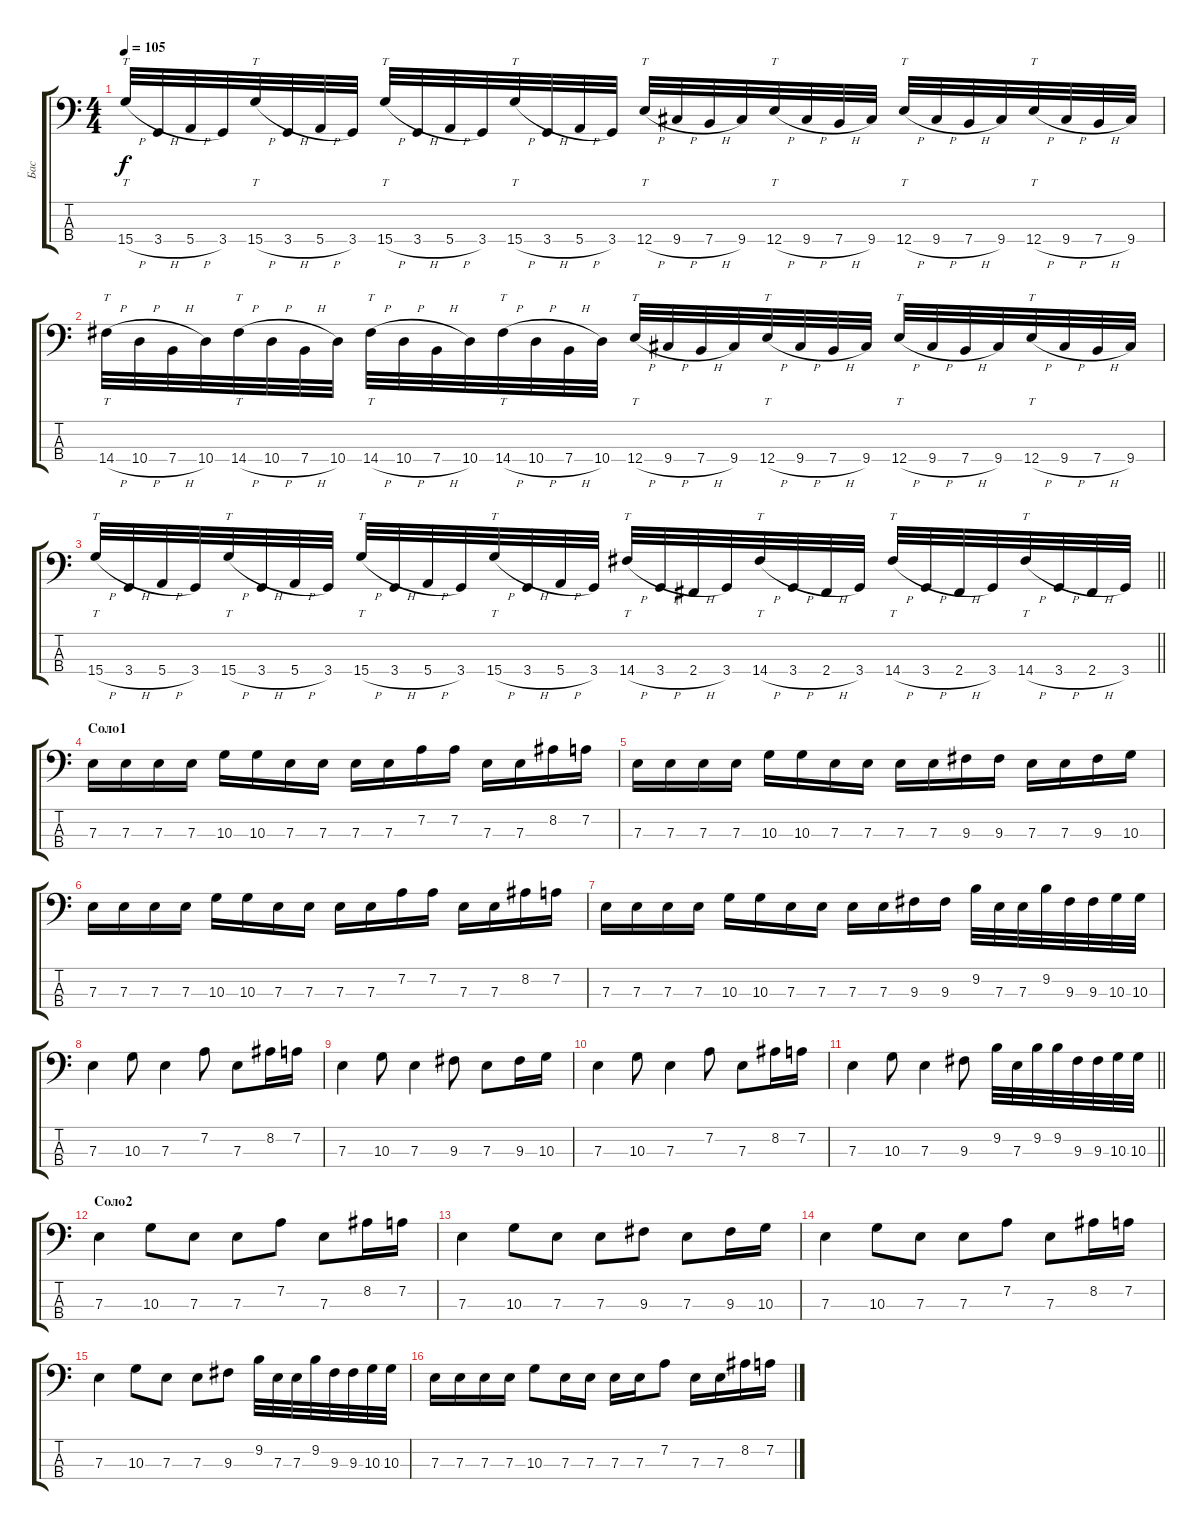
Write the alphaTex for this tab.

\track ("Бас" "Бас") {instrument electricbasspick}
\staff {score tabs}
\tuning (G2 D2 A1 E1) {hide}
\ts (4 4)
\tempo 105
\clef f4
\ks c
15.4{h}.32{tt dy f} 3.4{h}.32 5.4{h}.32 3.4.32 15.4{h}.32{tt} 3.4{h}.32 5.4{h}.32 3.4.32 15.4{h}.32{tt} 3.4{h}.32 5.4{h}.32 3.4.32 15.4{h}.32{tt} 3.4{h}.32 5.4{h}.32 3.4.32 12.4{h}.32{tt} 9.4{h}.32 7.4{h}.32 9.4.32 12.4{h}.32{tt} 9.4{h}.32 7.4{h}.32 9.4.32 12.4{h}.32{tt} 9.4{h}.32 7.4{h}.32 9.4.32 12.4{h}.32{tt} 9.4{h}.32 7.4{h}.32 9.4.32 |
14.4{h}.32{tt} 10.4{h}.32 7.4{h}.32 10.4.32 14.4{h}.32{tt} 10.4{h}.32 7.4{h}.32 10.4.32 14.4{h}.32{tt} 10.4{h}.32 7.4{h}.32 10.4.32 14.4{h}.32{tt} 10.4{h}.32 7.4{h}.32 10.4.32 12.4{h}.32{tt} 9.4{h}.32 7.4{h}.32 9.4.32 12.4{h}.32{tt} 9.4{h}.32 7.4{h}.32 9.4.32 12.4{h}.32{tt} 9.4{h}.32 7.4{h}.32 9.4.32 12.4{h}.32{tt} 9.4{h}.32 7.4{h}.32 9.4.32 |
\barLineRight lightlight
15.4{h}.32{tt} 3.4{h}.32 5.4{h}.32 3.4.32 15.4{h}.32{tt} 3.4{h}.32 5.4{h}.32 3.4.32 15.4{h}.32{tt} 3.4{h}.32 5.4{h}.32 3.4.32 15.4{h}.32{tt} 3.4{h}.32 5.4{h}.32 3.4.32 14.4{h}.32{tt} 3.4{h}.32 2.4{h}.32 3.4.32 14.4{h}.32{tt} 3.4{h}.32 2.4{h}.32 3.4.32 14.4{h}.32{tt} 3.4{h}.32 2.4{h}.32 3.4.32 14.4{h}.32{tt} 3.4{h}.32 2.4{h}.32 3.4.32 |
\section ("" "Соло1")
7.3.16 7.3.16 7.3.16 7.3.16 10.3.16 10.3.16 7.3.16 7.3.16 7.3.16 7.3.16 7.2.16 7.2.16 7.3.16 7.3.16 8.2.16 7.2.16 |
7.3.16 7.3.16 7.3.16 7.3.16 10.3.16 10.3.16 7.3.16 7.3.16 7.3.16 7.3.16 9.3.16 9.3.16 7.3.16 7.3.16 9.3.16 10.3.16 |
7.3.16 7.3.16 7.3.16 7.3.16 10.3.16 10.3.16 7.3.16 7.3.16 7.3.16 7.3.16 7.2.16 7.2.16 7.3.16 7.3.16 8.2.16 7.2.16 |
7.3.16 7.3.16 7.3.16 7.3.16 10.3.16 10.3.16 7.3.16 7.3.16 7.3.16 7.3.16 9.3.16 9.3.16 9.2.32 7.3.32 7.3.32 9.2.32 9.3.32 9.3.32 10.3.32 10.3.32 |
7.3.4 10.3.8 7.3.4 7.2.8 7.3.8 8.2.16 7.2.16 |
7.3.4 10.3.8 7.3.4 9.3.8 7.3.8 9.3.16 10.3.16 |
7.3.4 10.3.8 7.3.4 7.2.8 7.3.8 8.2.16 7.2.16 |
\barLineRight lightlight
7.3.4 10.3.8 7.3.4 9.3.8 9.2.32 7.3.32 9.2.32 9.2.32 9.3.32 9.3.32 10.3.32 10.3.32 |
\section ("" "Соло2")
7.3.4 10.3.8 7.3.8 7.3.8 7.2.8 7.3.8 8.2.16 7.2.16 |
7.3.4 10.3.8 7.3.8 7.3.8 9.3.8 7.3.8 9.3.16 10.3.16 |
7.3.4 10.3.8 7.3.8 7.3.8 7.2.8 7.3.8 8.2.16 7.2.16 |
7.3.4 10.3.8 7.3.8 7.3.8 9.3.8 9.2.32 7.3.32 7.3.32 9.2.32 9.3.32 9.3.32 10.3.32 10.3.32 |
7.3.16 7.3.16 7.3.16 7.3.16 10.3.8 7.3.16 7.3.16 7.3.16 7.3.16 7.2.8 7.3.16 7.3.16 8.2.16 7.2.16
